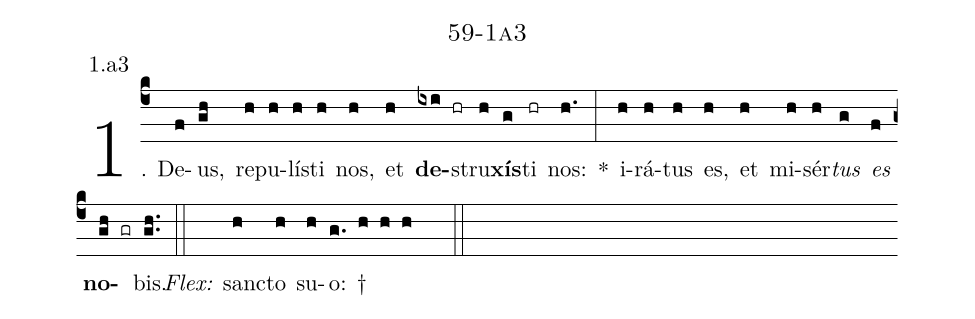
name: 59-1a3;
annotation: 1.a3;
%%
(c4)1. De(f)us,(gh) re(h)pu(h)lís(h)ti(h) nos,(h) et(h) <b>de</b>(ixi hr)stru(h)<b>xís</b>(g)ti(hr) nos:(h.) *(:) i(h)rá(h)tus(h) es,(h) et(h) mi(h)sér(h)<i>tus</i>(g) <i>es</i>(f) <b>no</b>(gh gr)bis.(gh..) (::)
<i>Flex:</i>()  sanc(h)to(h) su(h)o: †(g. h h h  ::)
